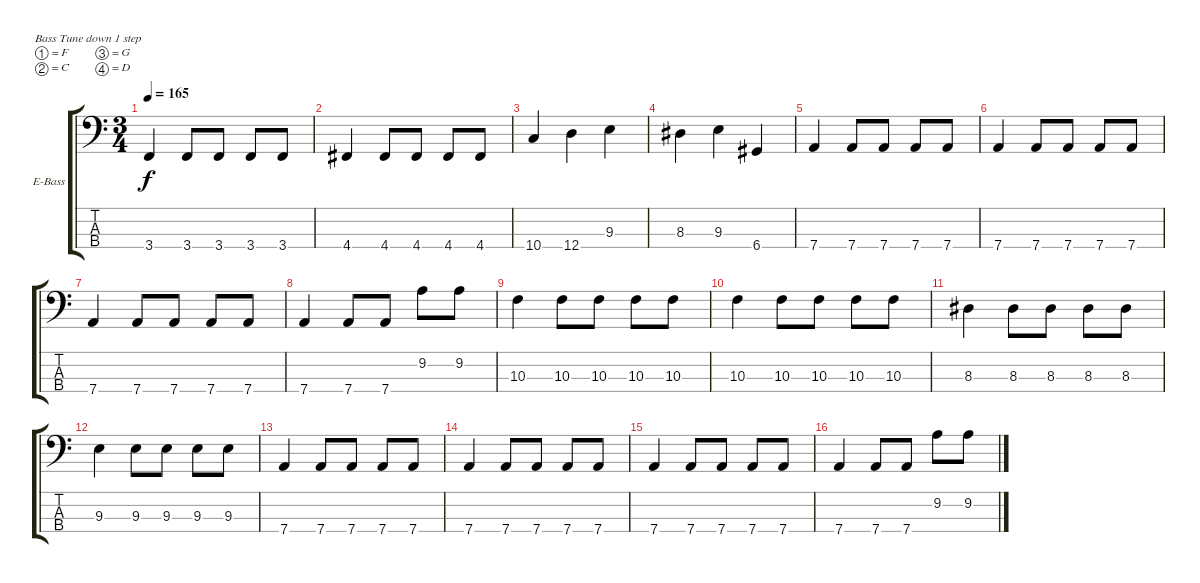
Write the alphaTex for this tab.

\bracketExtendMode groupsimilarinstruments
\firstSystemTrackNameOrientation horizontal
\otherSystemsTrackNameOrientation horizontal
\track ("Kristian - Bass" "E-Bass") {instrument electricbassfinger}
\staff {score tabs}
\tuning (F2 C2 G1 D1)
\ts (3 4)
\tempo 165
\clef f4
\ks c
3.4.4{dy f} 3.4.8 3.4.8 3.4.8 3.4.8 |
4.4.4 4.4.8 4.4.8 4.4.8 4.4.8 |
10.4.4 12.4.4 9.3.4 |
8.3.4 9.3.4 6.4.4 |
7.4.4 7.4.8 7.4.8 7.4.8 7.4.8 |
7.4.4 7.4.8 7.4.8 7.4.8 7.4.8 |
7.4.4 7.4.8 7.4.8 7.4.8 7.4.8 |
7.4.4 7.4.8 7.4.8 9.2.8 9.2.8 |
10.3.4 10.3.8 10.3.8 10.3.8 10.3.8 |
10.3.4 10.3.8 10.3.8 10.3.8 10.3.8 |
8.3.4 8.3.8 8.3.8 8.3.8 8.3.8 |
9.3.4 9.3.8 9.3.8 9.3.8 9.3.8 |
7.4.4 7.4.8 7.4.8 7.4.8 7.4.8 |
7.4.4 7.4.8 7.4.8 7.4.8 7.4.8 |
7.4.4 7.4.8 7.4.8 7.4.8 7.4.8 |
7.4.4 7.4.8 7.4.8 9.2.8 9.2.8
